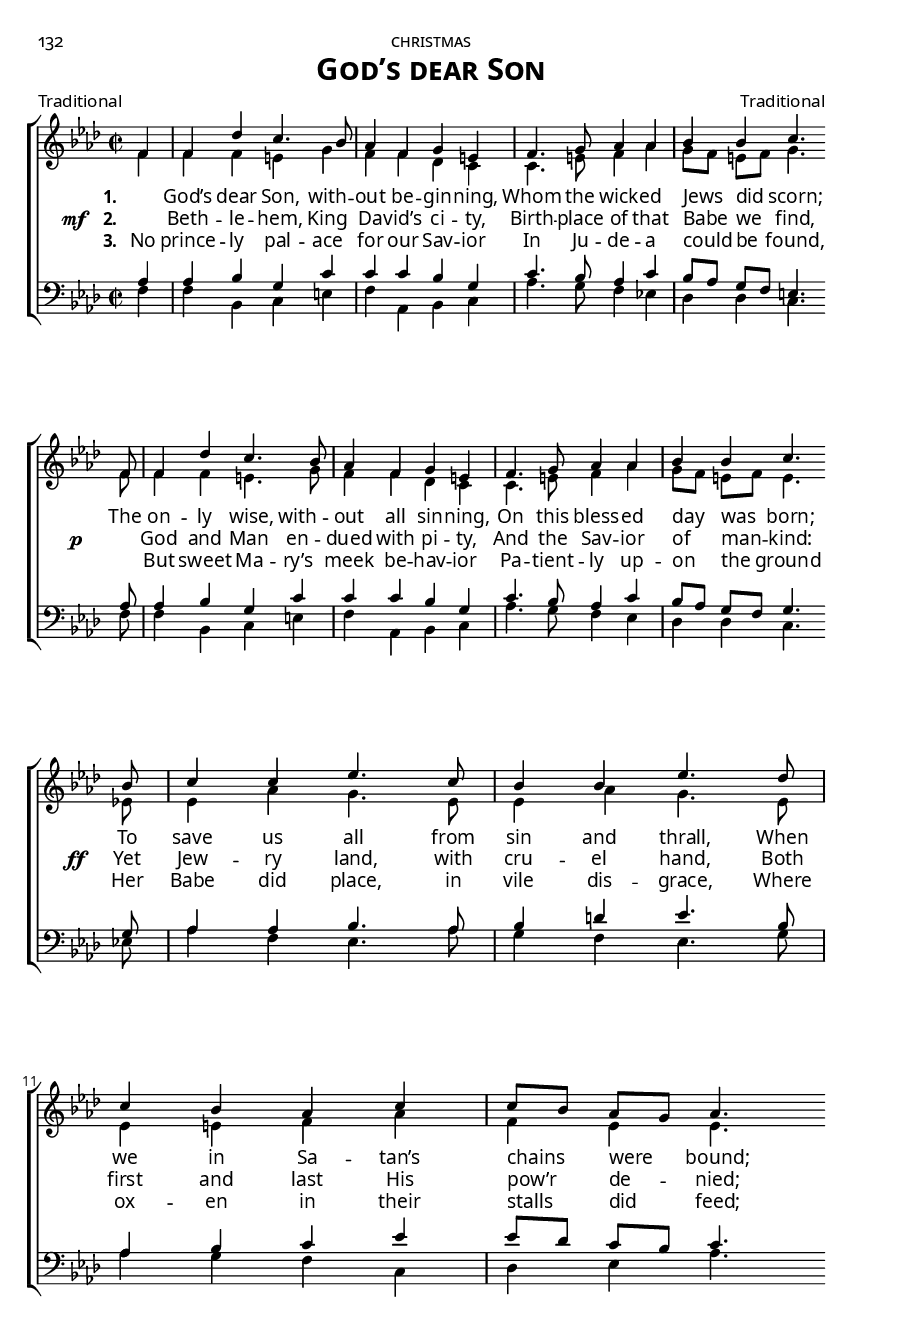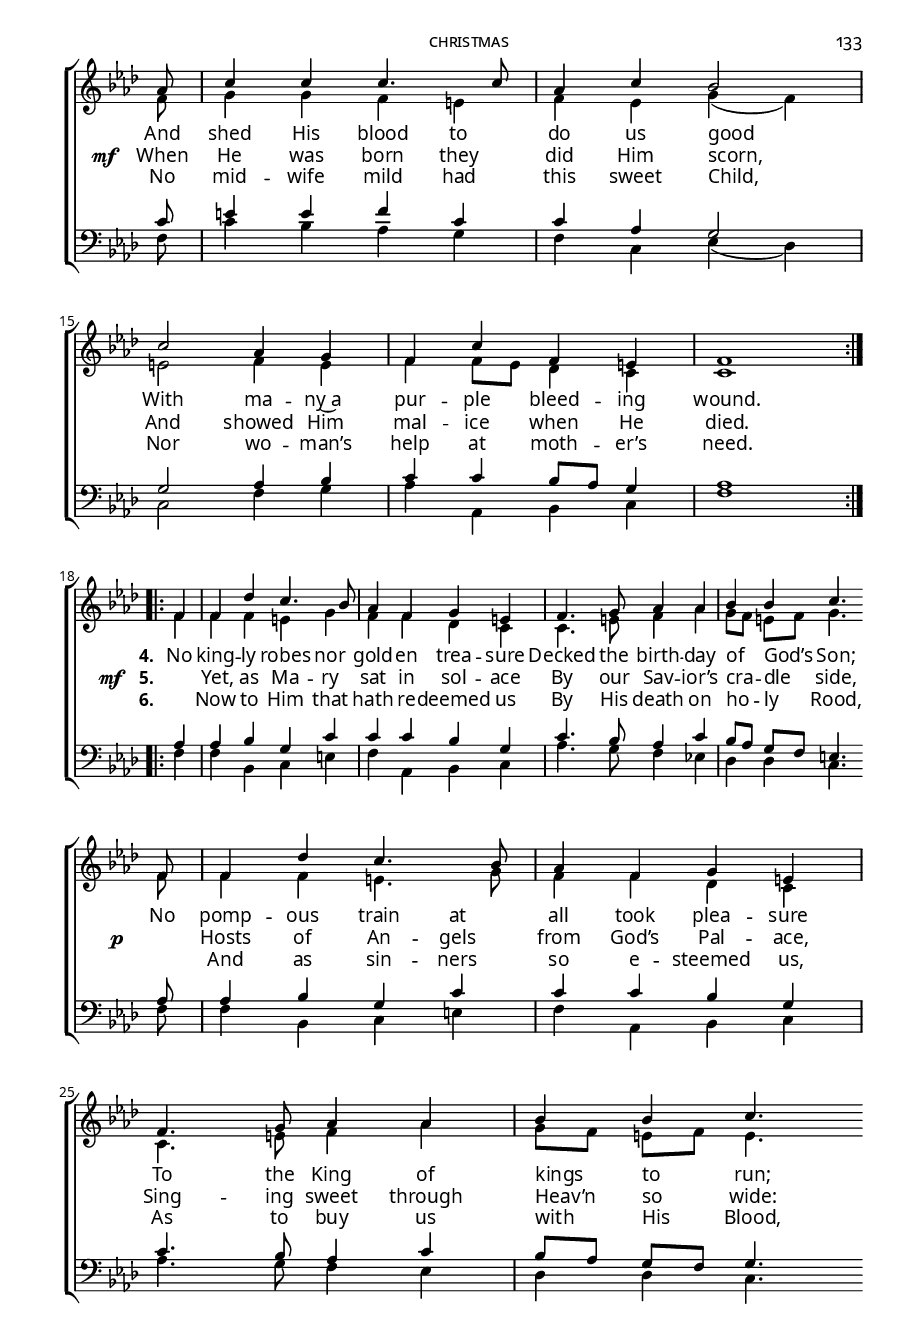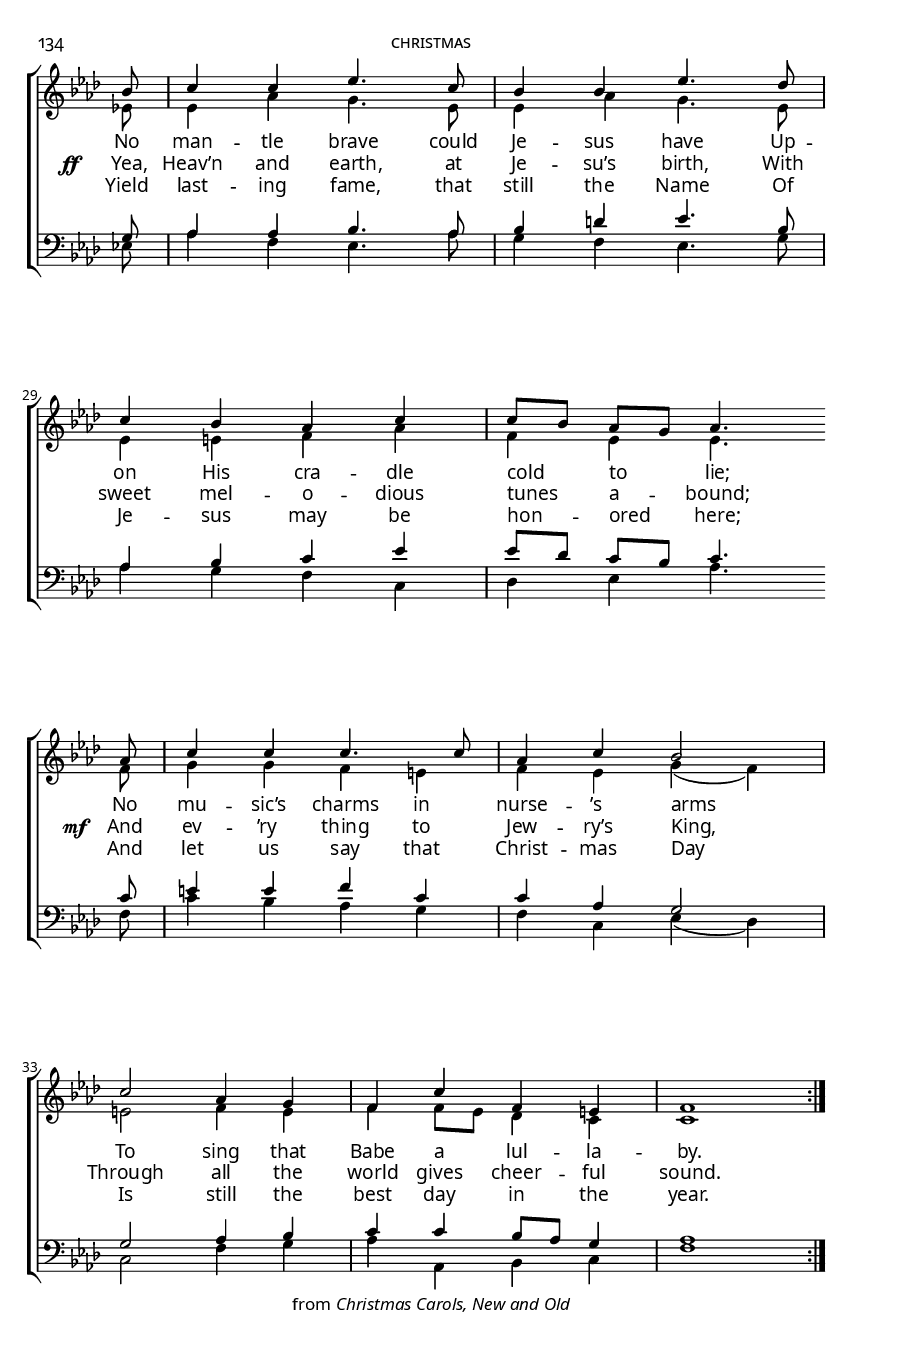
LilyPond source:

\version "2.14.2"
\include "util.ly"
\header {
  title = \markup{\override #'(font-name . "Garamond Premier Pro Semibold"){ \abs-fontsize #15 \smallCapsOldStyle"God’s dear Son"}}
  poet = \markup\oldStyleNum"Traditional"
  composer = \markup\oldStyleNum"Traditional"
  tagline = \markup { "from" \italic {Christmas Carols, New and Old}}
}
\paper {
  %print-all-headers = ##t
  paper-height = 9\in
  paper-width = 6\in
  indent = 0\in
  %system-system-spacing = #'((basic-distance . 10) (padding . 0))
  %system-system-spacing =
  %  #'((basic-distance . 0)
  %     (minimum-distance . 0)
  %     (padding . -0.35)
  %     (stretchability . 100))
  ragged-last-bottom = ##f
  ragged-bottom = ##f
  two-sided = ##t
  inner-margin = 0.5\in
  outer-margin = 0.25\in
  top-margin = 0.25\in
  bottom-margin = 0.25\in
  first-page-number = #132
  print-first-page-number = ##t
  headerLine = \markup{\override #'(font-name . "Garamond Premier Pro") \smallCapsOldStyle"christmas"}
  oddHeaderMarkup = \markup\fill-line{
     \override #'(font-name . "Garamond Premier Pro")\abs-fontsize #8.5
     \combine 
        \fill-line{"" \on-the-fly #print-page-number-check-first
        \oldStylePageNum""
        }
        \fill-line{\headerLine}
  }
  evenHeaderMarkup = \markup {
     \override #'(font-name . "Garamond Premier Pro")\abs-fontsize #8.5
     \combine
        \on-the-fly #print-page-number-check-first
        \oldStylePageNum""
        \fill-line{\headerLine}
  }
}
#(set-global-staff-size 15) \paper{ #(define fonts (make-pango-font-tree "GoudyOlSt BT" "Garamond Premier Pro" "Garamond Premier Pro" (/ 15 20))) }
global = {
  \key aes \major
  \time 2/2
  \autoBeamOff
  %\override DynamicLineSpanner #'staff-padding = #0.0
  %\override DynamicLineSpanner #'Y-extent = #'(0 . 0)
}

sopMusic = \relative c' {
  \repeat unfold 2 {
    \repeat volta 3 {
      \partial 4 f4 |
      f des' c4. bes8 |
      aes4 f g e |
      f4. g8 aes4 aes |
      bes bes c4. \bar""\break f,8 |
      
      f4 des' c4. bes8 |
      aes4 f g e |
      f4. g8 aes4 aes |
      bes bes c4. \bar""\break bes8 |
      
      c4 c ees4. c8 |
      bes4 bes ees4. des8 |
      c4 bes aes c |
      c8[ bes] aes[ g] aes4. \bar""\break aes8 |
      
      c4 c c4. c8 |
      aes4 c bes2 |
      c aes4 g |
      f c' f, e |
      f1 \break
    }
  }
}
sopWords = \lyricmode {
  
}

altoMusic = \relative c' {
  \repeat unfold 2{
    f4 |
    f f e g |
    f f des c |
    c4. e8 f4 aes |
    g8[ f] e[ f] g4. f8 |
    
    f4 f e4. g8 |
    f4 f des c |
    c4. e8 f4 aes |
    g8[ f] e[ f] e4. ees8 |
    
    ees4 aes g4. ees8 |
    ees4 aes g4. ees8 |
    ees4 e f aes |
    f ees ees4. f8 |
    
    g4 g f e |
    f ees g( f) |
    e2 f4 e |
    f f8[ ees] des4 c |
    c1
  }
}
altoWords = \lyricmode {
  \dropLyricsV
  \set stanza = #"1. "
  \skip1 God’s dear Son, with -- out be -- gin -- ning,
  Whom the wick -- ed Jews did scorn;
  The on -- ly wise, with -- out all sin -- ning,
  On this bless -- ed day was born;
  To save us all from sin and thrall,
  When we in Sa -- tan’s chains were bound;
  \set associatedVoice = "basses"
  And shed His blood to do us good
  With ma -- ny~a pur -- ple bleed -- ing wound.
  
  \unset associatedVoice
    \set stanza = #"4. "
  No king -- ly robes nor gold -- en trea -- sure
  Decked the birth -- day of God’s Son;
  No pomp -- ous train at all took plea -- sure
  To the King of kings to run;
  No man -- tle brave could Je -- sus have
  Up -- on His cra -- dle cold to lie;
  \set associatedVoice = "basses"
  No mu -- sic’s charms in nurse -- ’s arms
  To sing that Babe a lul -- la -- by.

}
altoWordsII = {
  \dropLyricsV
  \set stanza = \markup{\dynamic"mf  " "2. "}
  \lyricmode {
  %\markup\italic
    \skip1 Beth -- le -- hem, King Da -- vid’s ci -- ty,
    Birth -- place of that Babe we find,
  }
  \set stanza = \markup\dynamic"p   "
  \lyricmode {
    \skip1 God and Man en -- dued with pi -- ty,
    And the Sav -- ior of man -- kind:
  }
  \set stanza = \markup\dynamic"ff   "
  \lyricmode {
    Yet Jew -- ry land, with cru -- el hand,
    Both first and last His pow’r de -- nied;
  }
  \set stanza = \markup\dynamic"mf  "
  \lyricmode {
    \set associatedVoice = "basses"
    When He was born they did Him scorn,
    And showed Him mal -- ice when He died.
  }
    
  \unset associatedVoice
  \set stanza = \markup{\dynamic"mf  " "5. "}
  \lyricmode{
    "" Yet, as Ma -- ry sat in sol -- ace
    By our Sav -- ior’s cra -- dle side,
  }
  \set stanza = \markup\dynamic"p   "
  \lyricmode {
    \skip1 Hosts of An -- gels from God’s Pal -- ace,
    Sing -- ing sweet through Heav’n so wide:
  }
  \set stanza = \markup\dynamic"ff   "
  \lyricmode {
    Yea, Heav’n and earth, at Je -- su’s birth,
    With sweet mel -- o -- dious tunes a -- bound;
  }
  \set stanza = \markup\dynamic"mf  "
  \lyricmode {
    \set associatedVoice = "basses"
    And ev -- ’ry thing to Jew -- ry’s King,
    Through all the world gives cheer -- ful sound.
  }
}
altoWordsIII = \lyricmode {
  \dropLyricsV
  \set stanza = #"3. "
  No prince -- ly pal -- ace for our Sav -- ior
  In Ju -- de -- a could be found,
  \skip1 But sweet Ma -- ry’s meek be -- hav -- ior
  Pa -- tient -- ly up -- on the ground
  Her Babe did place, in vile dis -- grace,
  Where ox -- en in their stalls did feed;
  \set associatedVoice = "basses"
  No mid -- wife mild had this sweet Child,
  Nor wo -- man’s help at moth -- er’s need.
  
  \unset associatedVoice
  \set stanza = #"6. "
  \skip1 Now to Him that hath re -- deemed us
  By His death on ho -- ly Rood,
  \skip1 And as sin -- ners so e -- steemed us,
  As to buy us with His Blood,
  Yield last -- ing fame, that still the Name
  Of Je -- sus may be hon -- ored here;
  \set associatedVoice = "basses"
  And let us say that Christ -- mas Day
  Is still the best day in the year.
}
altoWordsIV = \lyricmode {
}
altoWordsV = \lyricmode {
}
altoWordsVI = \lyricmode {
}
tenorMusic = \relative c' {
  \repeat unfold 2 {
    aes4 |
    aes bes g c |
    c c bes g |
    c4. bes8 aes4 c |
    bes8[ aes] g[ f] e4. aes8 |
    
    aes4 bes g c |
    c c bes g |
    c4. bes8 aes4 c |
    bes8[ aes] g[ f] g4. g8 |
    
    aes4 aes bes4. aes8 |
    bes4 d ees4. bes8 |
    aes4 bes c ees |
    ees8[ des] c[ bes] c4. c8 |
    
    e4 e f c |
    c aes g2 |
    g aes4 bes |
    c c bes8[ aes] g4 |
    aes1
  }
}
tenorWords = \lyricmode {

}

bassMusic = \relative c {
  \repeat unfold 2 {
    f4 |
    f bes, c e |
    f aes, bes c |
    aes'4. g8 f4 ees! |
    des des c4. f8 |
    
    f4 bes, c e |
    f aes, bes c |
    aes'4. g8 f4 ees |
    des des c4. ees!8 |
    
    aes4 f ees4. aes8 |
    g4 f ees4. g8 |
    aes4 g f c |
    des ees aes4. f8 |
    
    c'4 bes aes g |
    f c ees( des) |
    c2 f4 g |
    aes aes, bes c |
    f1
  }
}
bassWords = \lyricmode {

}

pianoRH = \relative c' {
  
}
pianoLH = \relative c' {
  
}

\score {
  <<
   \new ChoirStaff <<
%    \new Lyrics = sopranos \with { \override VerticalAxisGroup #'nonstaff-relatedstaff-spacing = #'((basic-distance . 1)) }
    \new Staff = women <<
      \new Voice = "sopranos" { \voiceOne << \global \sopMusic >> }
      \new Voice = "altos" { \voiceTwo << \global \altoMusic >> }
    >>
   \new Staff = men <<
      \clef bass
      \new Voice = "tenors" { \voiceOne << \global \tenorMusic >> }
      \new Voice = "basses" { \voiceTwo << \global \bassMusic >> }
    >>
    \new Lyrics \with { alignAboveContext = #"women" \override VerticalAxisGroup #'nonstaff-relatedstaff-spacing = #'((basic-distance . 1))} \lyricsto "sopranos" \sopWords
     \new Lyrics = "altosVI"  \with { alignBelowContext = #"women" \override VerticalAxisGroup #'nonstaff-relatedstaff-spacing = #'((basic-distance . 1))} \lyricsto "tenors" \altoWordsVI
    \new Lyrics = "altosV"  \with { alignBelowContext = #"women" \override VerticalAxisGroup #'nonstaff-relatedstaff-spacing = #'((basic-distance . 1))} \lyricsto "tenors" \altoWordsV
    \new Lyrics = "altosIV"  \with { alignBelowContext = #"women" \override VerticalAxisGroup #'nonstaff-relatedstaff-spacing = #'((basic-distance . 1))} \lyricsto "tenors" \altoWordsIV
    \new Lyrics = "altosIII"  \with { alignBelowContext = #"women" \override VerticalAxisGroup #'nonstaff-relatedstaff-spacing = #'((basic-distance . 1))} \lyricsto "tenors" \altoWordsIII
    \new Lyrics = "altosII"  \with { alignBelowContext = #"women" \override VerticalAxisGroup #'nonstaff-relatedstaff-spacing = #'((basic-distance . 1))} \lyricsto "tenors" \altoWordsII
    \new Lyrics = "altos"  \with { alignBelowContext = #"women" \override VerticalAxisGroup #'nonstaff-relatedstaff-spacing = #'((basic-distance . 1))} \lyricsto "tenors" \altoWords
    \new Lyrics \with { alignAboveContext = #"men" \override VerticalAxisGroup #'nonstaff-relatedstaff-spacing = #'((basic-distance . 1)) } \lyricsto "tenors" \tenorWords
    \new Lyrics \with { alignBelowContext = #"men" \override VerticalAxisGroup #'nonstaff-relatedstaff-spacing = #'((basic-distance . 1)) } \lyricsto "basses" \bassWords
  >>
%    \new PianoStaff << \new Staff { \new Voice { \pianoRH } } \new Staff { \clef "bass" \pianoLH } >>
  >>
  \layout {
    \context {
      \Score
      %\override SpacingSpanner #'base-shortest-duration = #(ly:make-moment 1 8)
      %\override SpacingSpanner #'common-shortest-duration = #(ly:make-moment 1 4)
    }
    \context {
      % Remove all empty staves
      % \Staff \RemoveEmptyStaves \override VerticalAxisGroup #'remove-first = ##t
    }
    \context {
      \Lyrics
      \override LyricText #'X-offset = #center-on-word
    }
  }
}

